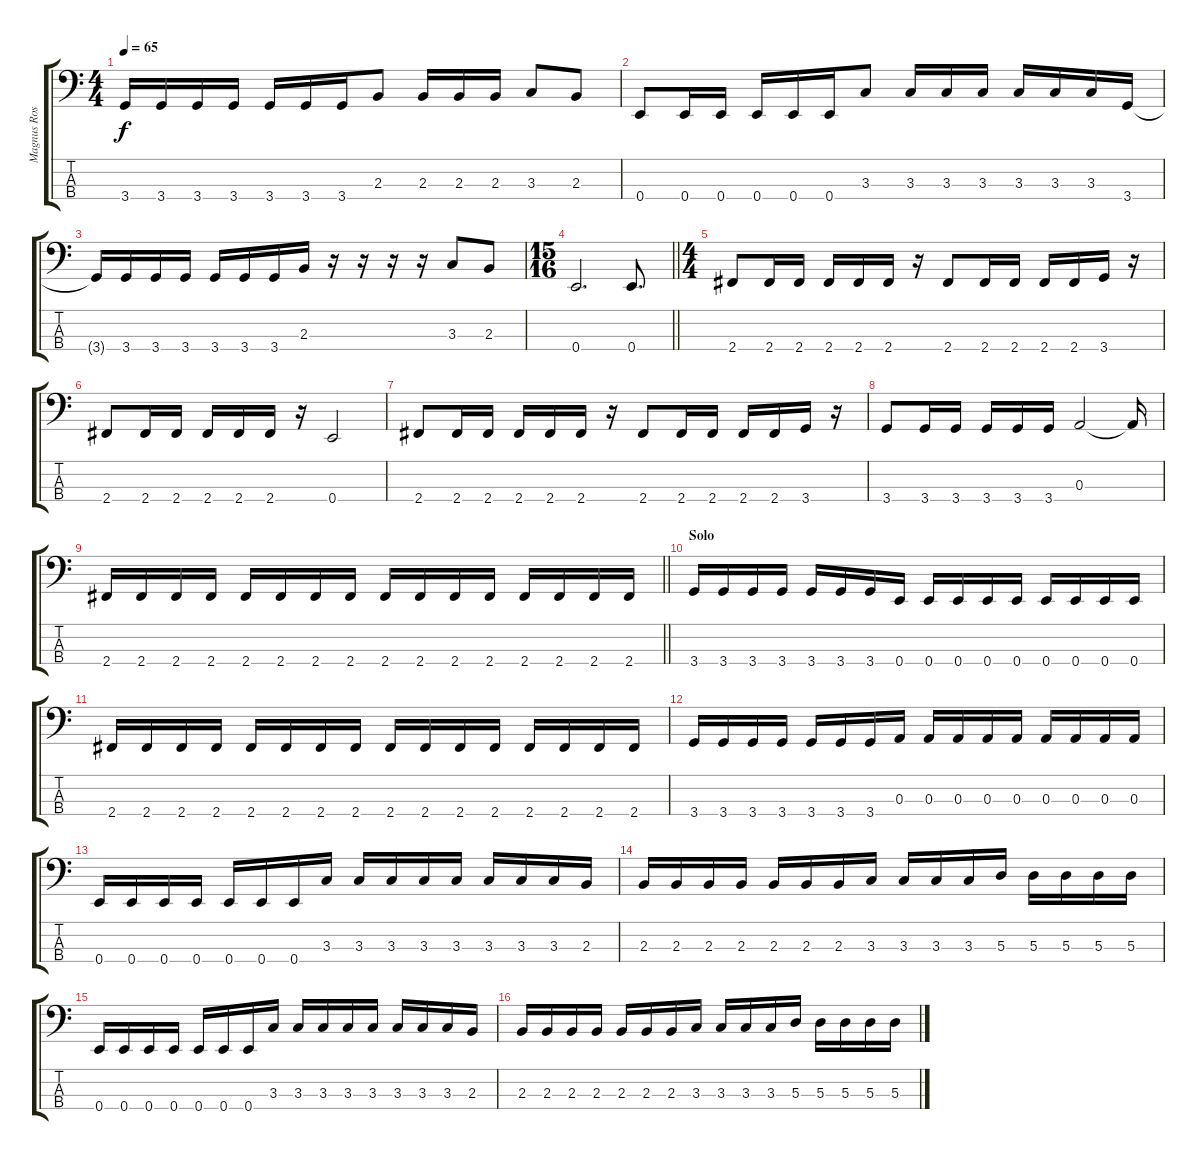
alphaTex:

\track ("Magnus Rosén" "Magnus Ros") {instrument electricbassfinger}
\staff {score tabs}
\tuning (G2 D2 A1 E1) {hide}
\ts (4 4)
\tempo 65
\clef f4
\ks c
3.4{t}.16{dy f} 3.4.16 3.4.16 3.4.16 3.4.16 3.4.16 3.4.16 2.3.8 2.3.16 2.3.16 2.3.16 3.3.8 2.3.8 |
0.4.8 0.4.16 0.4.16 0.4.16 0.4.16 0.4.16 3.3.8 3.3.16 3.3.16 3.3.16 3.3.16 3.3.16 3.3.16 3.4.16 |
3.4{t}.16 3.4.16 3.4.16 3.4.16 3.4.16 3.4.16 3.4.16 2.3.16 r.16 r.16 r.16 r.16 3.3.8 2.3.8 |
\ts (15 16)
\barLineRight lightlight
0.4.2{d} 0.4.8{d} |
\ts (4 4)
2.4.8 2.4.16 2.4.16 2.4.16 2.4.16 2.4.16 r.16 2.4.8 2.4.16 2.4.16 2.4.16 2.4.16 3.4.16 r.16 |
2.4.8 2.4.16 2.4.16 2.4.16 2.4.16 2.4.16 r.16 0.4.2 |
2.4.8 2.4.16 2.4.16 2.4.16 2.4.16 2.4.16 r.16 2.4.8 2.4.16 2.4.16 2.4.16 2.4.16 3.4.16 r.16 |
3.4.8 3.4.16 3.4.16 3.4.16 3.4.16 3.4.16 0.3.2 0.3{t}.16 |
\barLineRight lightlight
2.4.16 2.4.16 2.4.16 2.4.16 2.4.16 2.4.16 2.4.16 2.4.16 2.4.16 2.4.16 2.4.16 2.4.16 2.4.16 2.4.16 2.4.16 2.4.16 |
\section ("" "Solo")
3.4.16 3.4.16 3.4.16 3.4.16 3.4.16 3.4.16 3.4.16 0.4.16 0.4.16 0.4.16 0.4.16 0.4.16 0.4.16 0.4.16 0.4.16 0.4.16 |
2.4.16 2.4.16 2.4.16 2.4.16 2.4.16 2.4.16 2.4.16 2.4.16 2.4.16 2.4.16 2.4.16 2.4.16 2.4.16 2.4.16 2.4.16 2.4.16 |
3.4.16 3.4.16 3.4.16 3.4.16 3.4.16 3.4.16 3.4.16 0.3.16 0.3.16 0.3.16 0.3.16 0.3.16 0.3.16 0.3.16 0.3.16 0.3.16 |
0.4.16 0.4.16 0.4.16 0.4.16 0.4.16 0.4.16 0.4.16 3.3.16 3.3.16 3.3.16 3.3.16 3.3.16 3.3.16 3.3.16 3.3.16 2.3.16 |
2.3.16 2.3.16 2.3.16 2.3.16 2.3.16 2.3.16 2.3.16 3.3.16 3.3.16 3.3.16 3.3.16 5.3.16 5.3.16 5.3.16 5.3.16 5.3.16 |
0.4.16 0.4.16 0.4.16 0.4.16 0.4.16 0.4.16 0.4.16 3.3.16 3.3.16 3.3.16 3.3.16 3.3.16 3.3.16 3.3.16 3.3.16 2.3.16 |
2.3.16 2.3.16 2.3.16 2.3.16 2.3.16 2.3.16 2.3.16 3.3.16 3.3.16 3.3.16 3.3.16 5.3.16 5.3.16 5.3.16 5.3.16 5.3.16
